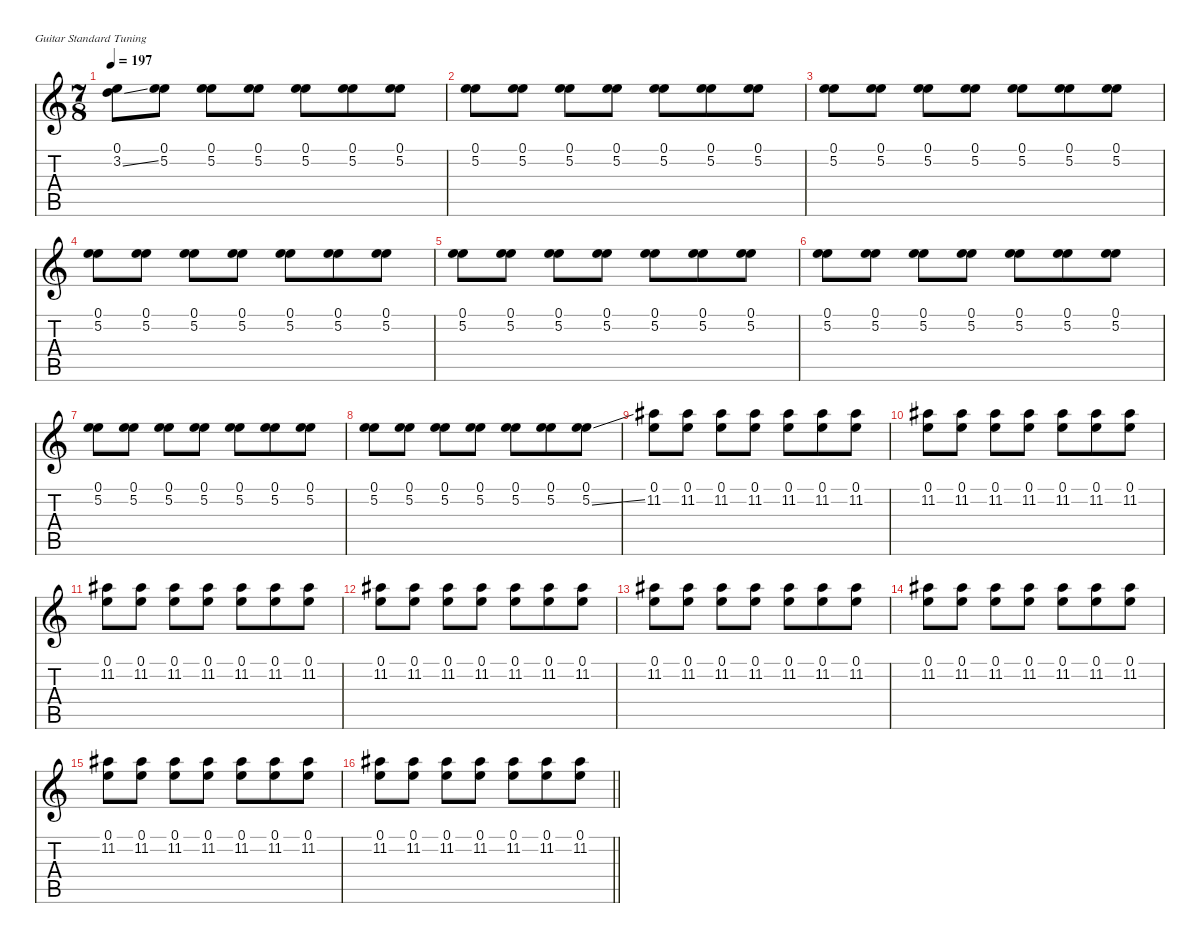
\defaultSystemsLayout 4
\hideDynamics
\bracketExtendMode nobrackets
\singleTrackTrackNamePolicy hidden
\multiTrackTrackNamePolicy hidden
\firstSystemTrackNameMode fullname
\firstSystemTrackNameOrientation horizontal
\otherSystemsTrackNameOrientation horizontal
\track ("Guitar 2" "s.guit.") {defaultSystemsLayout 8 instrument acousticguitarsteel}
\staff {score tabs}
\tuning (E4 B3 G3 D3 A2 E2)
\ts (7 8)
\beaming (8 2 2 3)
\tempo 197
\clef g2
\ks c
(0.1 3.2{ss}).8{dy ff instrument overdrivenguitar beam Down} (0.1 5.2).8{beam Down} (0.1 5.2).8{beam Down} (0.1 5.2).8{beam Down} (0.1 5.2).8{beam Down} (0.1 5.2).8{beam Down} (0.1 5.2).8{beam Down} |
(0.1 5.2).8{beam Down} (0.1 5.2).8{beam Down} (0.1 5.2).8{beam Down} (0.1 5.2).8{beam Down} (0.1 5.2).8{beam Down} (0.1 5.2).8{beam Down} (0.1 5.2).8{beam Down} |
(0.1 5.2).8{beam Down} (0.1 5.2).8{beam Down} (0.1 5.2).8{beam Down} (0.1 5.2).8{beam Down} (0.1 5.2).8{beam Down} (0.1 5.2).8{beam Down} (0.1 5.2).8{beam Down} |
(0.1 5.2).8{beam Down} (0.1 5.2).8{beam Down} (0.1 5.2).8{beam Down} (0.1 5.2).8{beam Down} (0.1 5.2).8{beam Down} (0.1 5.2).8{beam Down} (0.1 5.2).8{beam Down} |
(0.1 5.2).8{beam Down} (0.1 5.2).8{beam Down} (0.1 5.2).8{beam Down} (0.1 5.2).8{beam Down} (0.1 5.2).8{beam Down} (0.1 5.2).8{beam Down} (0.1 5.2).8{beam Down} |
(0.1 5.2).8{beam Down} (0.1 5.2).8{beam Down} (0.1 5.2).8{beam Down} (0.1 5.2).8{beam Down} (0.1 5.2).8{beam Down} (0.1 5.2).8{beam Down} (0.1 5.2).8{beam Down} |
(0.1 5.2).8{beam Down} (0.1 5.2).8{beam Down} (0.1 5.2).8{beam Down} (0.1 5.2).8{beam Down} (0.1 5.2).8{beam Down} (0.1 5.2).8{beam Down} (0.1 5.2).8{beam Down} |
(0.1 5.2).8{beam Down} (0.1 5.2).8{beam Down} (0.1 5.2).8{beam Down} (0.1 5.2).8{beam Down} (0.1 5.2).8{beam Down} (0.1 5.2).8{beam Down} (0.1 5.2{ss}).8{beam Down} |
(0.1 11.2{acc #}).8{beam Down} (0.1 11.2{acc #}).8{beam Down} (0.1 11.2{acc #}).8{beam Down} (0.1 11.2{acc #}).8{beam Down} (0.1 11.2{acc #}).8{beam Down} (0.1 11.2{acc #}).8{beam Down} (0.1 11.2{acc #}).8{beam Down} |
(0.1 11.2{acc #}).8{beam Down} (0.1 11.2{acc #}).8{beam Down} (0.1 11.2{acc #}).8{beam Down} (0.1 11.2{acc #}).8{beam Down} (0.1 11.2{acc #}).8{beam Down} (0.1 11.2{acc #}).8{beam Down} (0.1 11.2{acc #}).8{beam Down} |
(0.1 11.2{acc #}).8{beam Down} (0.1 11.2{acc #}).8{beam Down} (0.1 11.2{acc #}).8{beam Down} (0.1 11.2{acc #}).8{beam Down} (0.1 11.2{acc #}).8{beam Down} (0.1 11.2{acc #}).8{beam Down} (0.1 11.2{acc #}).8{beam Down} |
(0.1 11.2{acc #}).8{beam Down} (0.1 11.2{acc #}).8{beam Down} (0.1 11.2{acc #}).8{beam Down} (0.1 11.2{acc #}).8{beam Down} (0.1 11.2{acc #}).8{beam Down} (0.1 11.2{acc #}).8{beam Down} (0.1 11.2{acc #}).8{beam Down} |
(0.1 11.2{acc #}).8{beam Down} (0.1 11.2{acc #}).8{beam Down} (0.1 11.2{acc #}).8{beam Down} (0.1 11.2{acc #}).8{beam Down} (0.1 11.2{acc #}).8{beam Down} (0.1 11.2{acc #}).8{beam Down} (0.1 11.2{acc #}).8{beam Down} |
(0.1 11.2{acc #}).8{beam Down} (0.1 11.2{acc #}).8{beam Down} (0.1 11.2{acc #}).8{beam Down} (0.1 11.2{acc #}).8{beam Down} (0.1 11.2{acc #}).8{beam Down} (0.1 11.2{acc #}).8{beam Down} (0.1 11.2{acc #}).8{beam Down} |
(0.1 11.2{acc #}).8{beam Down} (0.1 11.2{acc #}).8{beam Down} (0.1 11.2{acc #}).8{beam Down} (0.1 11.2{acc #}).8{beam Down} (0.1 11.2{acc #}).8{beam Down} (0.1 11.2{acc #}).8{beam Down} (0.1 11.2{acc #}).8{beam Down} |
\barLineRight lightlight
(0.1 11.2{acc #}).8{beam Down} (0.1 11.2{acc #}).8{beam Down} (0.1 11.2{acc #}).8{beam Down} (0.1 11.2{acc #}).8{beam Down} (0.1 11.2{acc #}).8{beam Down} (0.1 11.2{acc #}).8{beam Down} (0.1 11.2{acc #}).8{beam Down}
